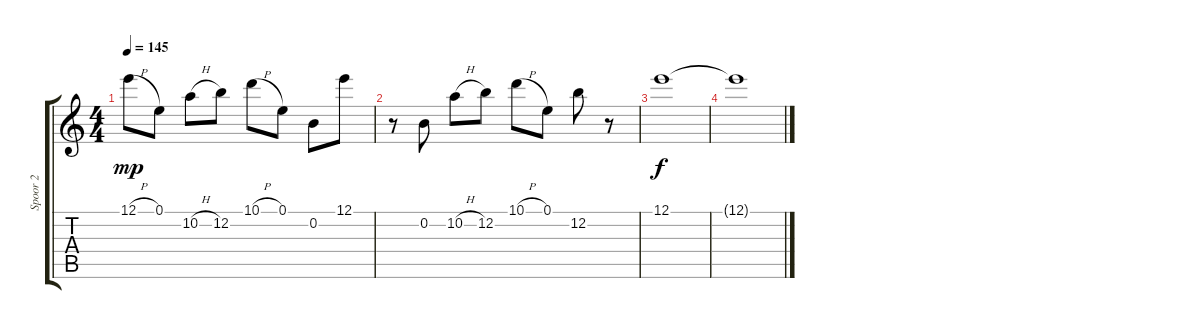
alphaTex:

\track ("Spoor 2" "Spoor 2") {instrument distortionguitar}
\staff {score tabs}
\tuning (E4 B3 G3 D3 A2 E2) {hide}
\ts (4 4)
\tempo 145
\clef g2
\ks c
12.1{h}.8{dy mp} 0.1.8 10.2{h}.8 12.2.8 10.1{h}.8 0.1.8 0.2.8 12.1.8 |
r.8 0.2.8 10.2{h}.8 12.2.8 10.1{h}.8 0.1.8 12.2.8 r.8 |
12.1.1{dy f} |
12.1{t}.1
